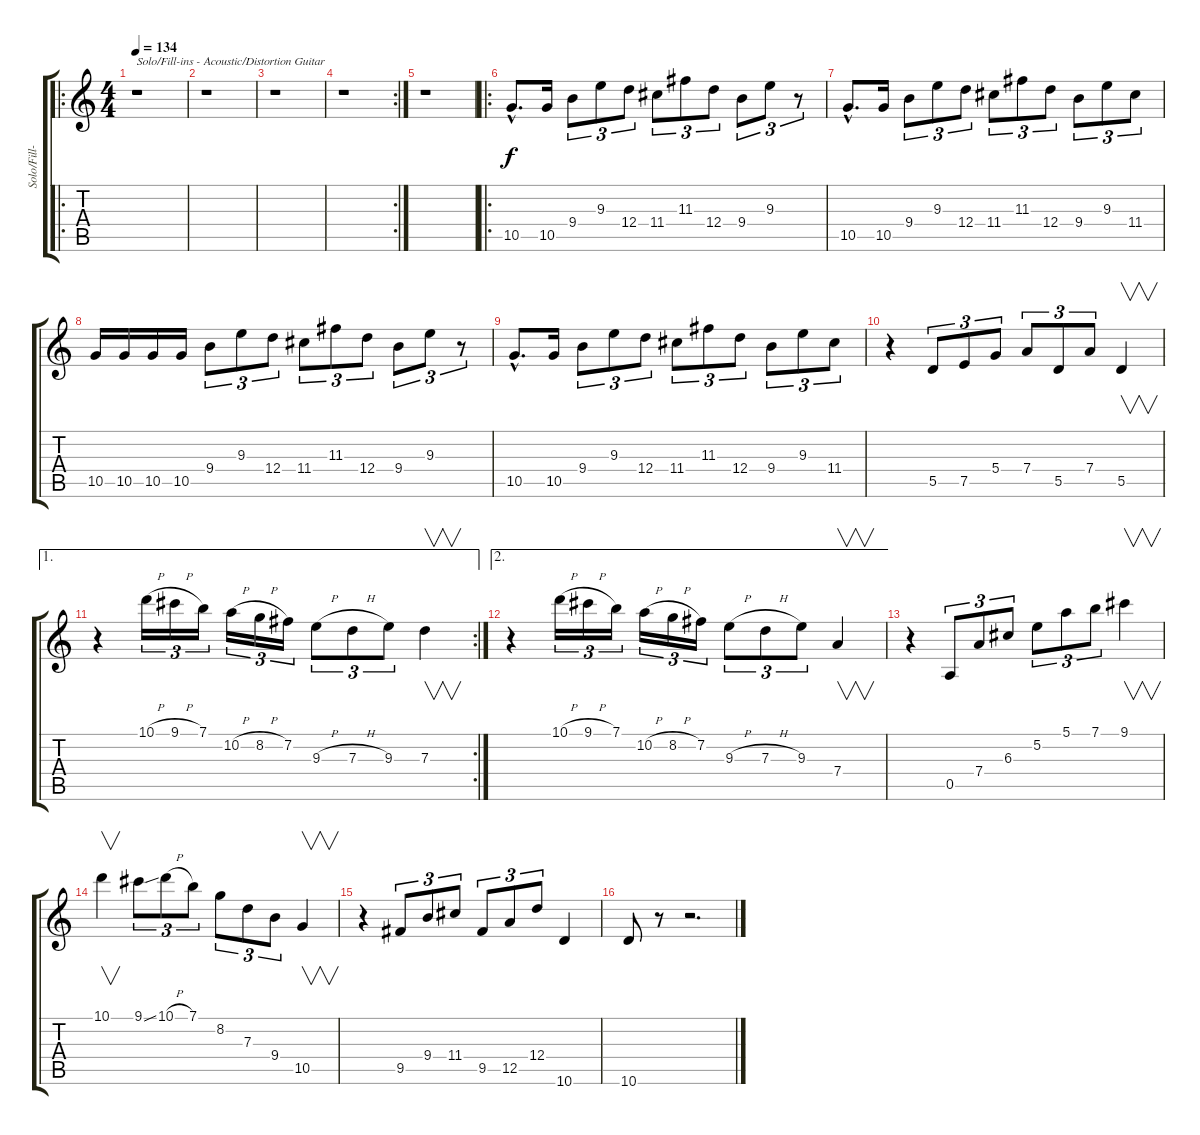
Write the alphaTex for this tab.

\track ("Solo/Fill-ins (left ch)" "Solo/Fill-") {instrument acousticguitarsteel}
\staff {score tabs}
\tuning (E4 B3 G3 D3 A2 E2) {hide}
\ro
\ts (4 4)
\tempo 134
\clef g2
\ks c
r.1{txt "Solo/Fill-ins - Acoustic/Distortion Guitar" dy f instrument acousticguitarsteel} |
r.1 |
r.1 |
\rc 2
r.1 |
r.1 |
\ro
10.5{hac}.8{d volume 11 instrument electricguitarmuted} 10.5.16 9.4.8{tu (3 2)} 9.3.8{tu (3 2)} 12.4.8{tu (3 2)} 11.4.8{tu (3 2)} 11.3.8{tu (3 2)} 12.4.8{tu (3 2)} 9.4.8{tu (3 2)} 9.3.8{tu (3 2)} r.8{tu (3 2)} |
10.5{hac}.8{d} 10.5.16 9.4.8{tu (3 2)} 9.3.8{tu (3 2)} 12.4.8{tu (3 2)} 11.4.8{tu (3 2)} 11.3.8{tu (3 2)} 12.4.8{tu (3 2)} 9.4.8{tu (3 2)} 9.3.8{tu (3 2)} 11.4.8{tu (3 2)} |
10.5.16 10.5.16 10.5.16 10.5.16 9.4.8{tu (3 2)} 9.3.8{tu (3 2)} 12.4.8{tu (3 2)} 11.4.8{tu (3 2)} 11.3.8{tu (3 2)} 12.4.8{tu (3 2)} 9.4.8{tu (3 2)} 9.3.8{tu (3 2)} r.8{tu (3 2)} |
10.5{hac}.8{d} 10.5.16 9.4.8{tu (3 2)} 9.3.8{tu (3 2)} 12.4.8{tu (3 2)} 11.4.8{tu (3 2)} 11.3.8{tu (3 2)} 12.4.8{tu (3 2)} 9.4.8{tu (3 2)} 9.3.8{tu (3 2)} 11.4.8{tu (3 2)} |
r.4{instrument acousticguitarsteel} 5.5.8{tu (3 2)} 7.5.8{tu (3 2)} 5.4.8{tu (3 2)} 7.4.8{tu (3 2)} 5.5.8{tu (3 2)} 7.4.8{tu (3 2)} 5.5.4{v} |
\ae 1
\rc 2
r.4 10.1{h}.16{tu (3 2)} 9.1{h}.16{tu (3 2)} 7.1.16{tu (3 2)} 10.2{h}.16{tu (3 2)} 8.2{h}.16{tu (3 2)} 7.2.16{tu (3 2)} 9.3{h}.8{tu (3 2)} 7.3{h}.8{tu (3 2)} 9.3.8{tu (3 2)} 7.3.4{v} |
\ae 2
r.4 10.1{h}.16{tu (3 2)} 9.1{h}.16{tu (3 2)} 7.1.16{tu (3 2)} 10.2{h}.16{tu (3 2)} 8.2{h}.16{tu (3 2)} 7.2.16{tu (3 2)} 9.3{h}.8{tu (3 2)} 7.3{h}.8{tu (3 2)} 9.3.8{tu (3 2)} 7.4.4{v} |
r.4 0.5.8{tu (3 2)} 7.4.8{tu (3 2)} 6.3.8{tu (3 2)} 5.2.8{tu (3 2)} 5.1.8{tu (3 2)} 7.1.8{tu (3 2)} 9.1.4{v} |
10.1.4{v} 9.1{ss}.8{tu (3 2)} 10.1{h}.8{tu (3 2)} 7.1.8{tu (3 2)} 8.2.8{tu (3 2)} 7.3.8{tu (3 2)} 9.4.8{tu (3 2)} 10.5.4{v} |
r.4 9.5.8{tu (3 2)} 9.4.8{tu (3 2)} 11.4.8{tu (3 2)} 9.5.8{tu (3 2)} 12.5.8{tu (3 2)} 12.4.8{tu (3 2)} 10.6.4 |
10.6.8 r.8 r.2{d}
